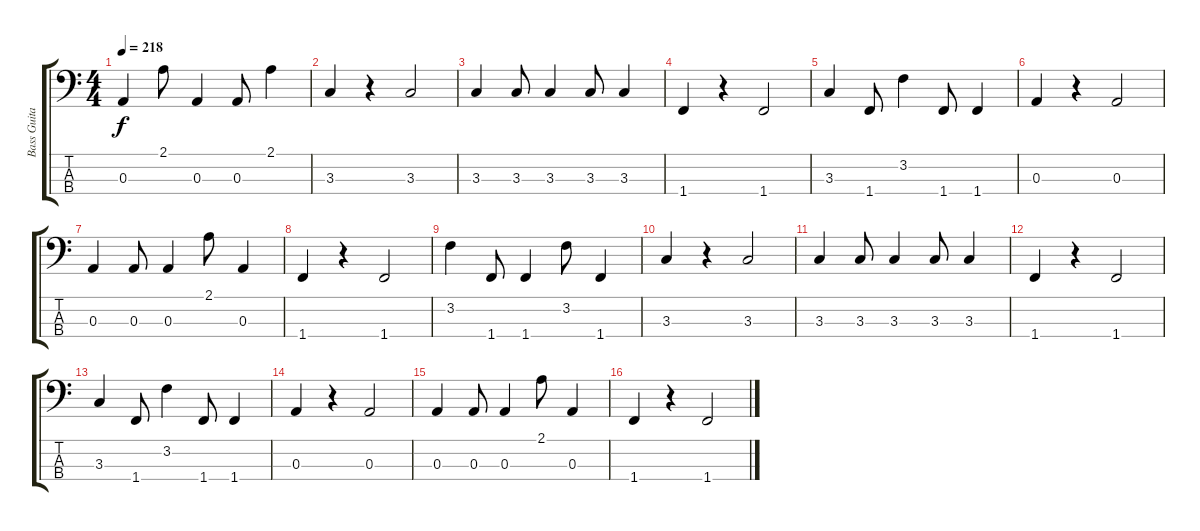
\track ("Bass Guitar" "Bass Guita") {instrument electricbassfinger}
\staff {score tabs}
\tuning (G2 D2 A1 E1) {hide}
\ts (4 4)
\tempo 218
\clef f4
\ks c
0.3.4{dy f} 2.1.8 0.3.4 0.3.8 2.1.4 |
3.3.4 r.4 3.3.2 |
3.3.4 3.3.8 3.3.4 3.3.8 3.3.4 |
1.4.4 r.4 1.4.2 |
3.3.4 1.4.8 3.2.4 1.4.8 1.4.4 |
0.3.4 r.4 0.3.2 |
0.3.4 0.3.8 0.3.4 2.1.8 0.3.4 |
1.4.4 r.4 1.4.2 |
3.2.4 1.4.8 1.4.4 3.2.8 1.4.4 |
3.3.4 r.4 3.3.2 |
3.3.4 3.3.8 3.3.4 3.3.8 3.3.4 |
1.4.4 r.4 1.4.2 |
3.3.4 1.4.8 3.2.4 1.4.8 1.4.4 |
0.3.4 r.4 0.3.2 |
0.3.4 0.3.8 0.3.4 2.1.8 0.3.4 |
1.4.4 r.4 1.4.2
